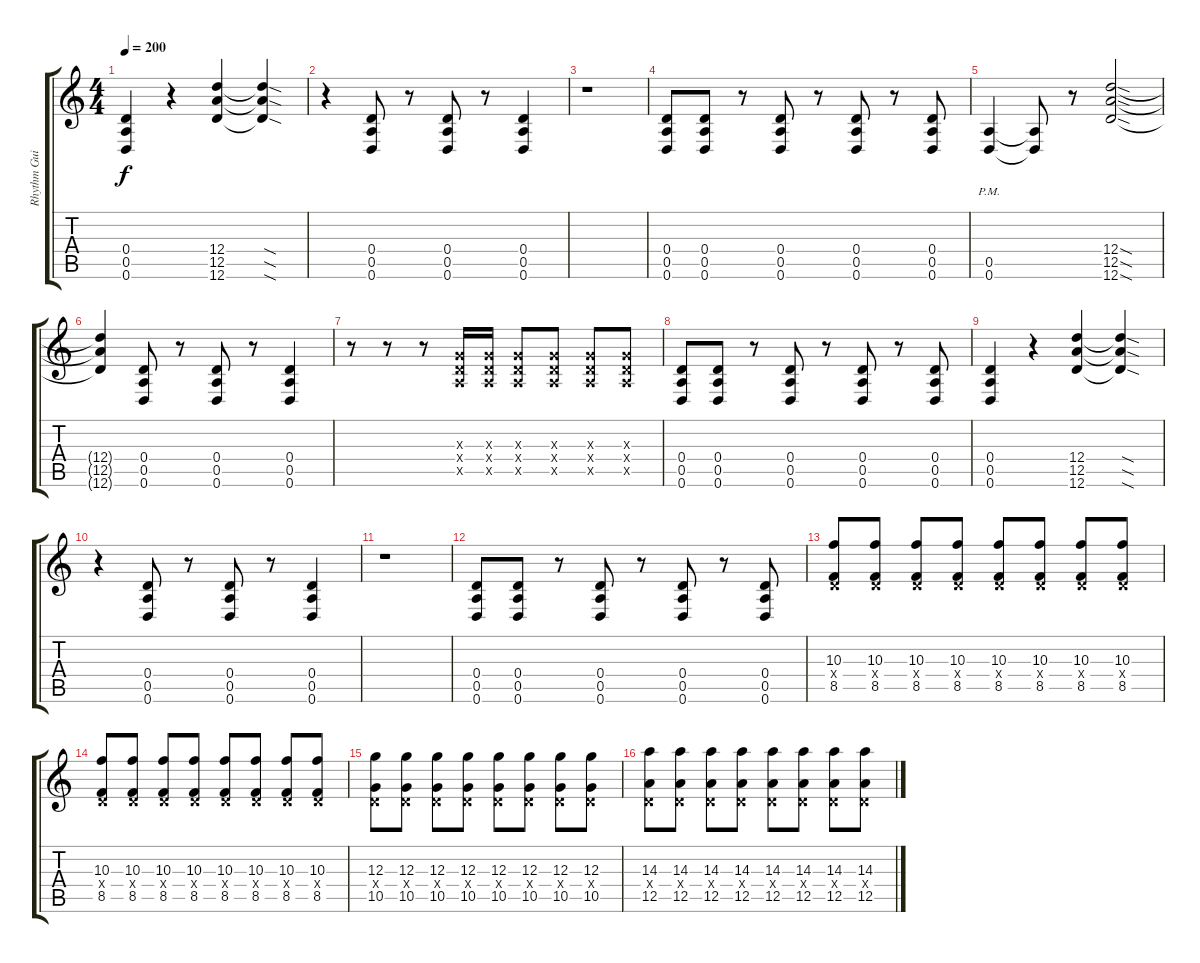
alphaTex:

\track ("Rhythm Guitar (Jeremy)" "Rhythm Gui") {instrument distortionguitar}
\staff {score tabs}
\tuning (E4 B3 G3 D3 A2 D2) {hide}
\ts (4 4)
\tempo 200
\clef g2
\ks c
(0.4 0.5 0.6).4{dy f} r.4 (12.4 12.5 12.6).4 (12.4{sod t} 12.5{sod t} 12.6{sod t}).4 |
r.4 (0.4 0.5 0.6).8 r.8 (0.4 0.5 0.6).8 r.8 (0.4 0.5 0.6).4 |
r.1 |
(0.4 0.5 0.6).8 (0.4 0.5 0.6).8 r.8 (0.4 0.5 0.6).8 r.8 (0.4 0.5 0.6).8 r.8 (0.4 0.5 0.6).8 |
(0.5{pm} 0.6{pm}).4 (0.5{t} 0.6{t}).8 r.8 (12.4{sod} 12.5{sod} 12.6{sod}).2 |
(12.4{t} 12.5{t} 12.6{t}).4 (0.4 0.5 0.6).8 r.8 (0.4 0.5 0.6).8 r.8 (0.4 0.5 0.6).4 |
r.8 r.8 r.8 (0.3{x} 0.4{x} 0.5{x}).16 (0.3{x} 0.4{x} 0.5{x}).16 (0.3{x} 0.4{x} 0.5{x}).8 (0.3{x} 0.4{x} 0.5{x}).8 (0.3{x} 0.4{x} 0.5{x}).8 (0.3{x} 0.4{x} 0.5{x}).8 |
(0.4 0.5 0.6).8 (0.4 0.5 0.6).8 r.8 (0.4 0.5 0.6).8 r.8 (0.4 0.5 0.6).8 r.8 (0.4 0.5 0.6).8 |
(0.4 0.5 0.6).4 r.4 (12.4 12.5 12.6).4 (12.4{sod t} 12.5{sod t} 12.6{sod t}).4 |
r.4 (0.4 0.5 0.6).8 r.8 (0.4 0.5 0.6).8 r.8 (0.4 0.5 0.6).4 |
r.1 |
(0.4 0.5 0.6).8 (0.4 0.5 0.6).8 r.8 (0.4 0.5 0.6).8 r.8 (0.4 0.5 0.6).8 r.8 (0.4 0.5 0.6).8 |
(10.3 0.4{x} 8.5).8 (10.3 0.4{x} 8.5).8 (10.3 0.4{x} 8.5).8 (10.3 0.4{x} 8.5).8 (10.3 0.4{x} 8.5).8 (10.3 0.4{x} 8.5).8 (10.3 0.4{x} 8.5).8 (10.3 0.4{x} 8.5).8 |
(10.3 0.4{x} 8.5).8 (10.3 0.4{x} 8.5).8 (10.3 0.4{x} 8.5).8 (10.3 0.4{x} 8.5).8 (10.3 0.4{x} 8.5).8 (10.3 0.4{x} 8.5).8 (10.3 0.4{x} 8.5).8 (10.3 0.4{x} 8.5).8 |
(12.3 0.4{x} 10.5).8 (12.3 0.4{x} 10.5).8 (12.3 0.4{x} 10.5).8 (12.3 0.4{x} 10.5).8 (12.3 0.4{x} 10.5).8 (12.3 0.4{x} 10.5).8 (12.3 0.4{x} 10.5).8 (12.3 0.4{x} 10.5).8 |
(14.3 0.4{x} 12.5).8 (14.3 0.4{x} 12.5).8 (14.3 0.4{x} 12.5).8 (14.3 0.4{x} 12.5).8 (14.3 0.4{x} 12.5).8 (14.3 0.4{x} 12.5).8 (14.3 0.4{x} 12.5).8 (14.3 0.4{x} 12.5).8
